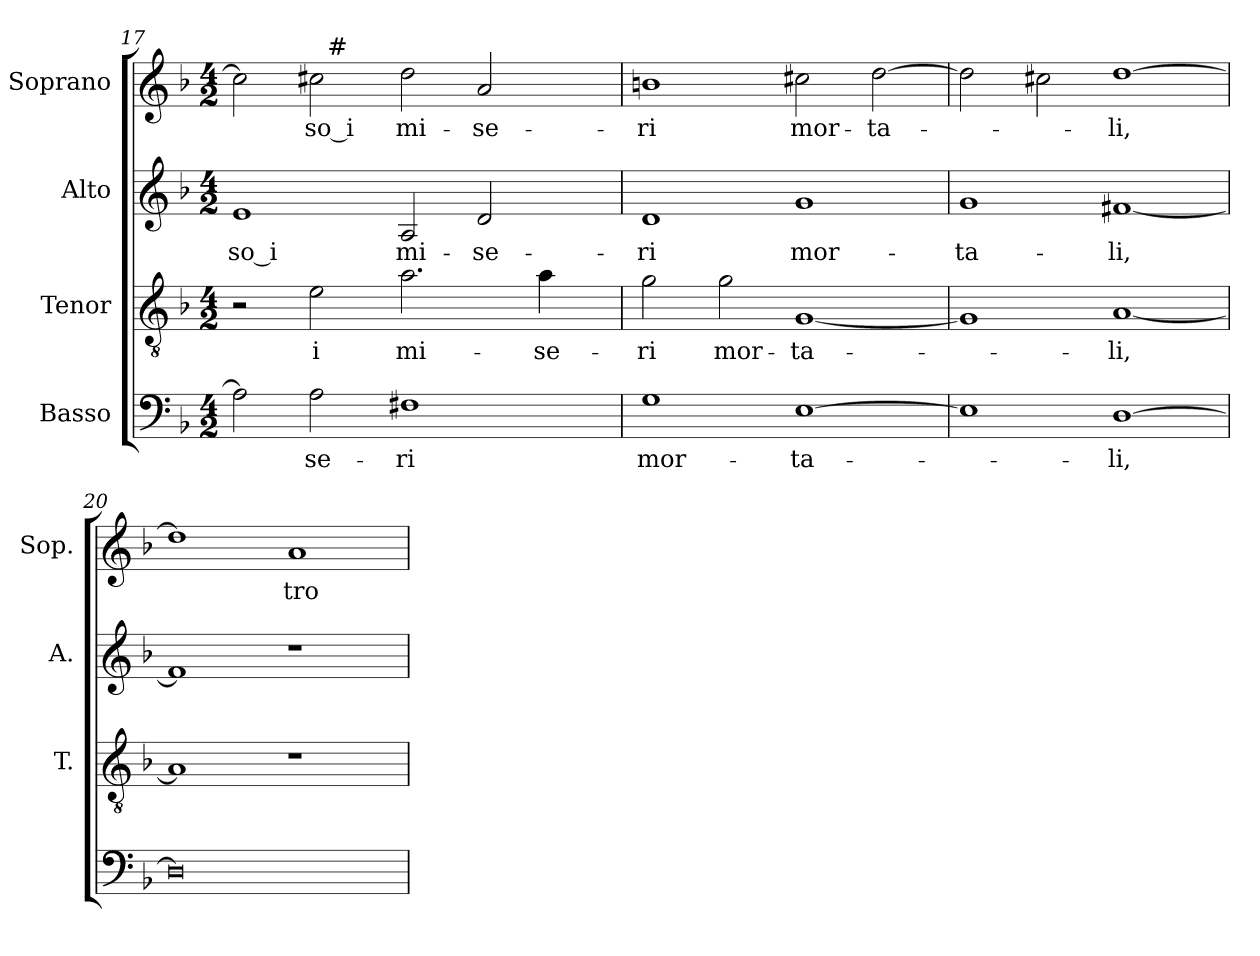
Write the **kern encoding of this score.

**kern	**text	**kern	**text	**kern	**text	**kern	**text
*part4	*part4	*part3	*part3	*part2	*part2	*part1	*part1
*staff4	*staff4	*staff3	*staff3	*staff2	*staff2	*staff1	*staff1
*I"Basso	*	*I"Tenor	*	*I"Alto	*	*I"Soprano	*
*	*	*I'T.	*	*I'A.	*	*I'Sop.	*
!!LO:PB:g=z
*clefF4	*	*clefGv2	*	*clefG2	*	*clefG2	*
*	*	*ITrd7c12	*	*	*	*	*
*k[b-]	*	*k[b-]	*	*k[b-]	*	*k[b-]	*
*F:	*	*F:	*	*F:	*	*F:	*
*M4/2	*	*M4/2	*	*M4/2	*	*M4/2	*
=17	=17	=17	=17	=17	=17	=17	=17
!	!	!	!	!	!LO:LY:b:color=#000000	!	!
*	*	*	*	*	*	*^	*
2Ai\]	.	2r	.	1ei	-so_i	2cc#i\]	2ryy	.
!	!LO:LY:b:color=#000000	!	!	!	!	!	!	!
!	!	!	!LO:LY:b:color=#000000	!	!	!	!	!
!	!	!	!	!	!	!	!	!LO:LY:b:color=#000000
2Ai\	-se-	2Ei\	i	.	.	2cc#i\	32ryy	-so_i
.	.	.	.	.	.	.	256ryy	.
!	!	!	!	!	!	!	!LO:TX:a:t=#	!
.	.	.	.	.	.	.	1ryy	.
!	!LO:LY:b:color=#000000	!	!	!	!	!	!	!
!	!	!	!LO:LY:b:color=#000000	!	!	!	!	!
!	!	!	!	!	!LO:LY:b:color=#000000	!	!	!
!	!	!	!	!	!	!	!	!LO:LY:b:color=#000000
1F#Xi	-ri	2.Ai\	mi-	2Ai/	mi-	2ddi\	.	mi-
!	!	!	!	!	!LO:LY:b:color=#000000	!	!	!
!	!	!	!	!	!	!	!	!LO:LY:b:color=#000000
.	.	.	.	2di/	-se-	2ai/	.	-se-
.	.	.	.	.	.	.	4ryy	.
!	!	!	!LO:LY:b:color=#000000	!	!	!	!	!
.	.	4Ai\	-se-	.	.	.	.	.
.	.	.	.	.	.	.	8ryy	.
.	.	.	.	.	.	.	16ryy	.
.	.	.	.	.	.	.	64..ryy	.
*	*	*	*	*	*	*v	*v	*
=18	=18	=18	=18	=18	=18	=18	=18
*	*	*	*	*	*	*^	*
!	!LO:LY:b:color=#000000	!	!	!	!	!	!	!
*	*	*	*	*	*	*v	*v	*
*	*	*	*	*	*	*^	*
!	!	!	!LO:LY:b:color=#000000	!	!	!	!	!
*	*	*	*	*	*	*v	*v	*
*	*	*	*	*	*	*^	*
!	!	!	!	!	!LO:LY:b:color=#000000	!	!	!
*	*	*	*	*	*	*v	*v	*
*	*	*	*	*	*	*^	*
!	!	!	!	!	!	!	!	!LO:LY:b:color=#000000
*	*	*	*	*	*	*v	*v	*
1Gi	mor-	2Gi\	-ri	1di	-ri	1bni	-ri
!	!	!	!LO:LY:b:color=#000000	!	!	!	!
.	.	2Gi\	mor-	.	.	.	.
!	!LO:LY:b:color=#000000	!	!	!	!	!	!
!	!	!	!LO:LY:b:color=#000000	!	!	!	!
!	!	!	!	!	!LO:LY:b:color=#000000	!	!
!	!	!	!	!	!	!	!LO:LY:b:color=#000000
[>1Ei	-ta-	[<1GGi	-ta-	1gi	mor-	2cc#Xi\	mor-
!	!	!	!	!	!	!	!LO:LY:b:color=#000000
.	.	.	.	.	.	[>2ddi\	-ta-
=19	=19	=19	=19	=19	=19	=19	=19
!	!	!	!	!	!LO:LY:b:color=#000000	!	!
1Ei]	.	1GGi]	.	1gi	-ta-	2ddi\]	.
.	.	.	.	.	.	2cc#Xi\	.
!	!LO:LY:b:color=#000000	!	!	!	!	!	!
!	!	!	!LO:LY:b:color=#000000	!	!	!	!
!	!	!	!	!	!LO:LY:b:color=#000000	!	!
!	!	!	!	!	!	!	!LO:LY:b:color=#000000
[>1Di	-li,	[<1AAi	-li,	[<1f#Xi	-li,	[>1ddi	-li,
=20	=20	=20	=20	=20	=20	=20	=20
0Di]	.	1AAi]	.	1f#i]	.	1ddi]	.
!	!	!	!	!	!	!	!LO:LY:b:color=#000000
.	.	1r	.	1r	.	1ai	tro-
=	=	=	=	=	=	=	=
*-	*-	*-	*-	*-	*-	*-	*-
